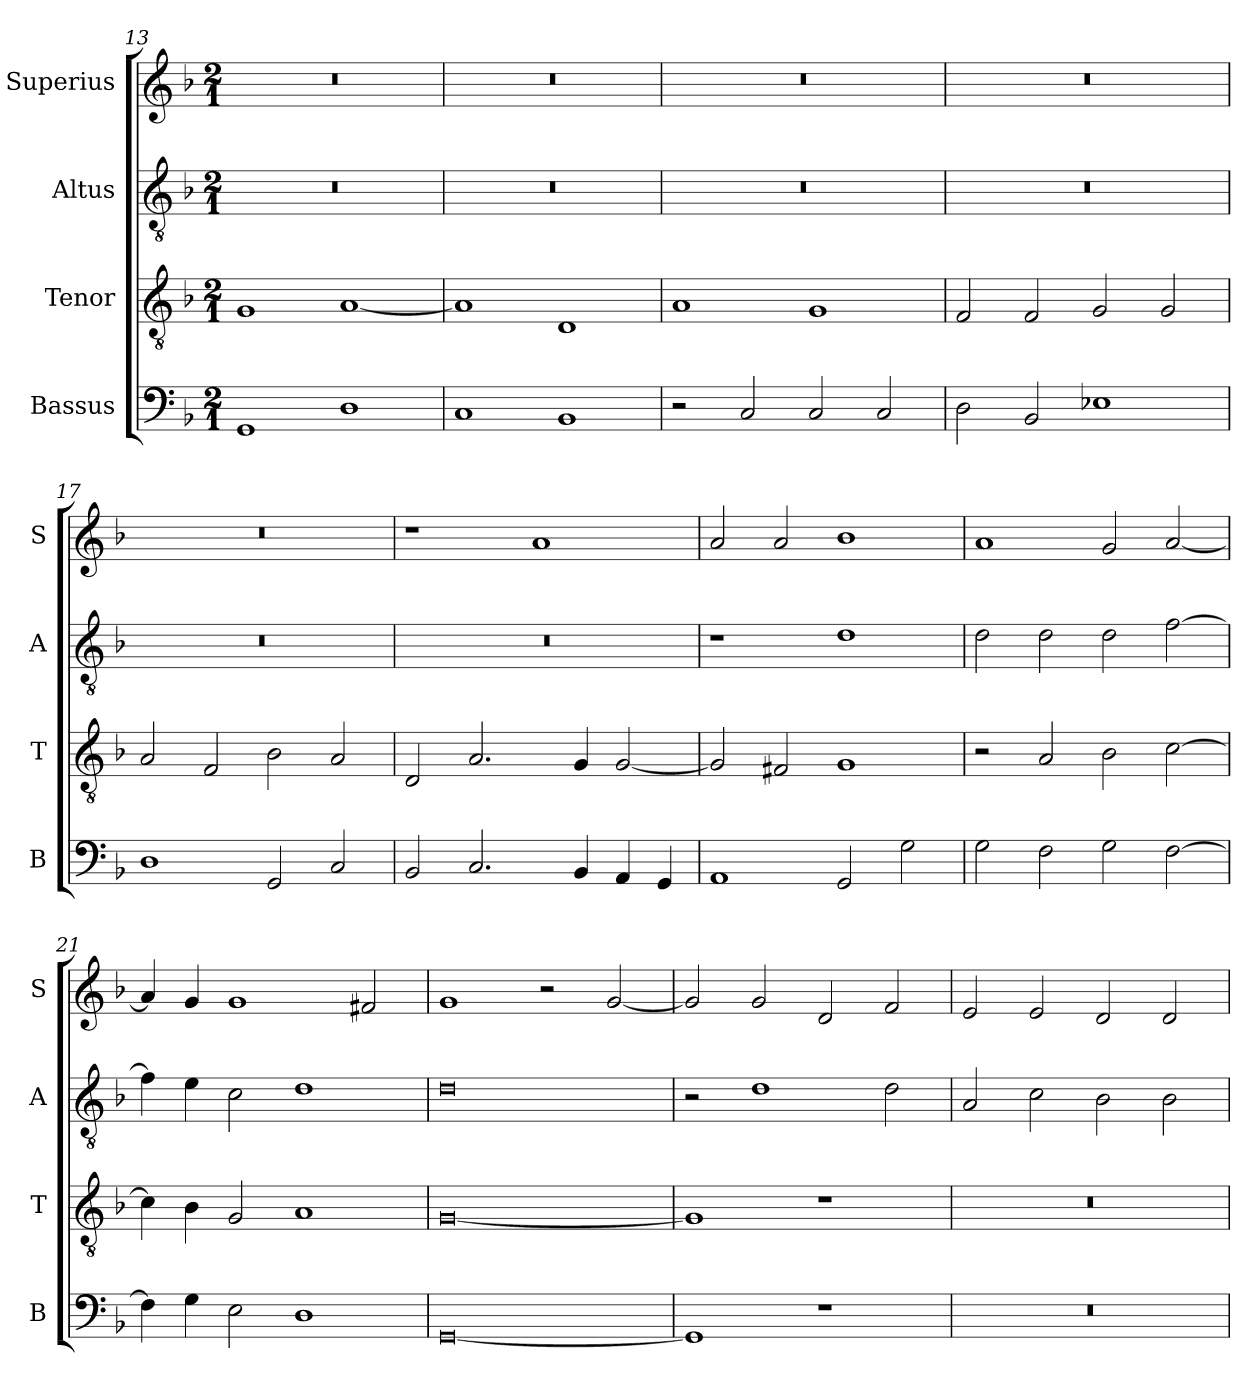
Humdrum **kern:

**kern	**kern	**kern	**kern
*part4	*part3	*part2	*part1
*staff4	*staff3	*staff2	*staff1
*I"Bassus	*I"Tenor	*I"Altus	*I"Superius
*I'B	*I'T	*I'A	*I'S
*clefF4	*clefGv2	*clefGv2	*clefG2
*k[b-]	*k[b-]	*k[b-]	*k[b-]
*F:	*F:	*F:	*F:
*M2/1	*M2/1	*M2/1	*M2/1
=13	=13	=13	=13
1GG	1G	0r	0r
1D	[1A	.	.
=14	=14	=14	=14
1C	1A]	0r	0r
1BB-	1D	.	.
=15	=15	=15	=15
2r	1A	0r	0r
2C	.	.	.
2C	1G	.	.
2C	.	.	.
=16	=16	=16	=16
2D	2F	0r	0r
2BB-	2F	.	.
1E-X	2G	.	.
.	2G	.	.
=17	=17	=17	=17
1D	2A	0r	0r
.	2F	.	.
2GG	2B-	.	.
2C	2A	.	.
=18	=18	=18	=18
2BB-	2D	0r	1r
2.C	2.A	.	.
.	.	.	1a
4BB-	4G	.	.
4AA	[2G	.	.
4GG	.	.	.
=19	=19	=19	=19
1AA	2G]	1r	2a
.	2F#X	.	2a
2GG	1G	1d	1b-
2G	.	.	.
=20	=20	=20	=20
2G	2r	2d	1a
2F	2A	2d	.
2G	2B-	2d	2g
[2F	[2c	[2f	[2a
=21	=21	=21	=21
4F]	4c]	4f]	4a]
4G	4B-	4e	4g
2E	2G	2c	1g
1D	1A	1d	.
.	.	.	2f#X
=22	=22	=22	=22
[0GG	[0G	0d	1g
.	.	.	2r
.	.	.	[2g
=23	=23	=23	=23
1GG]	1G]	2r	2g]
.	.	1d	2g
1r	1r	.	2d
.	.	2d	2f
=24	=24	=24	=24
0r	0r	2A	2e
.	.	2c	2e
.	.	2B-	2d
.	.	2B-	2d
=	=	=	=
*-	*-	*-	*-
